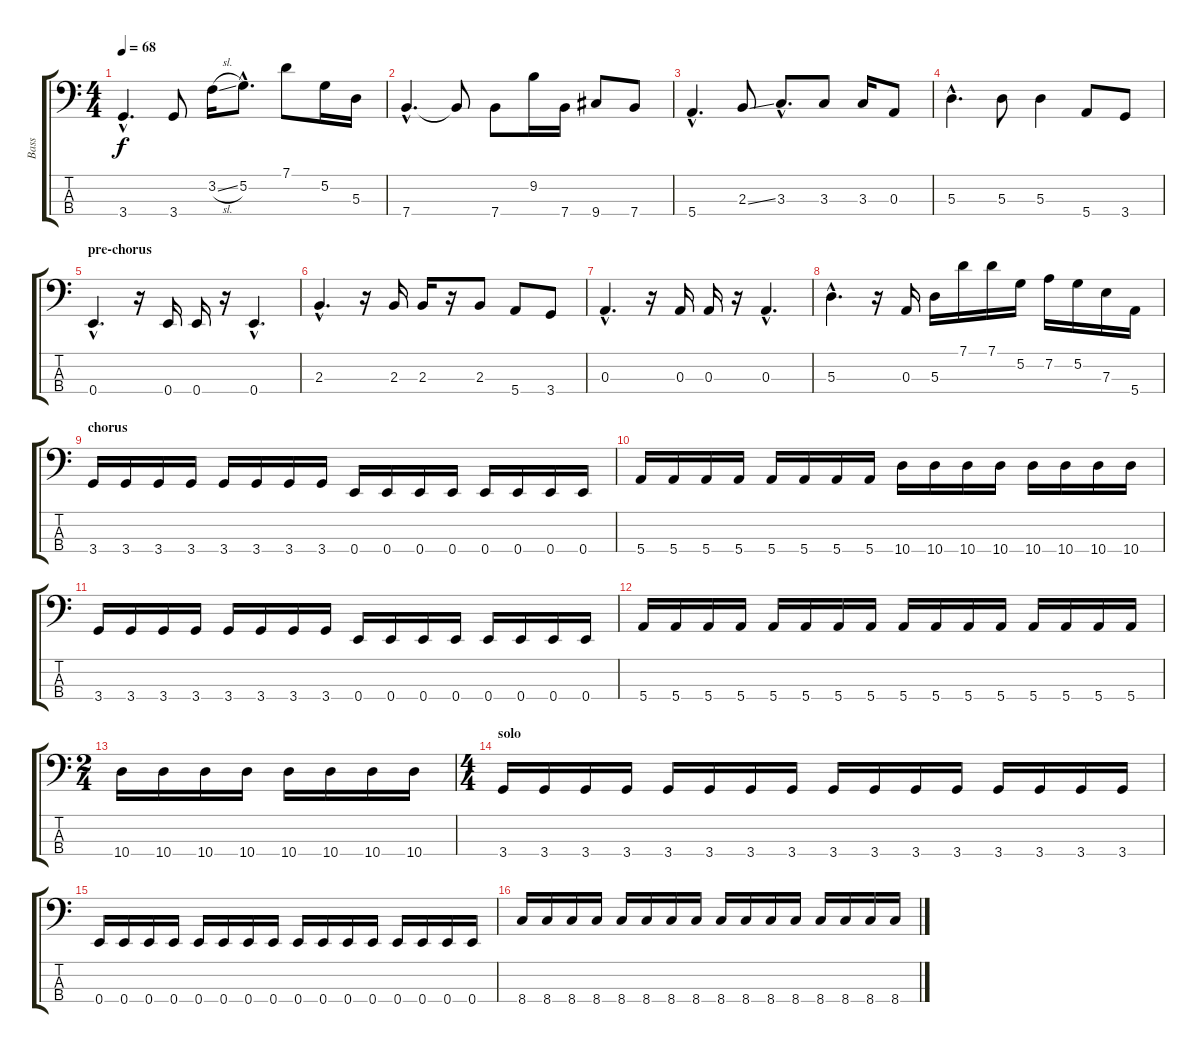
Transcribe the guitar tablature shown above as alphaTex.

\track ("Bass" "Bass") {instrument electricbassfinger}
\staff {score tabs}
\tuning (G2 D2 A1 E1) {hide}
\ts (4 4)
\tempo 68
\clef f4
\ks c
3.4{hac}.4{d dy f} 3.4.8 3.2{sl}.16 5.2{hac}.8{d} 7.1.8 5.2.16 5.3.16 |
7.4{hac}.4{d} 7.4{t}.8 7.4.8 9.2.16 7.4.16 9.4.8 7.4.8 |
5.4{hac}.4{d} 2.3{ss}.8 3.3{hac}.8{d} 3.3.8 3.3.16 0.3.8 |
5.3{hac}.4{d} 5.3.8 5.3.4 5.4.8 3.4.8 |
\section ("" "pre-chorus")
0.4{hac}.4{d} r.16 0.4.16 0.4.16 r.16 0.4{hac}.4{d} |
2.3{hac}.4{d} r.16 2.3.16 2.3.16 r.16 2.3.8 5.4.8 3.4.8 |
0.3{hac}.4{d} r.16 0.3.16 0.3.16 r.16 0.3{hac}.4{d} |
5.3{hac}.4{d} r.16 0.3.16 5.3.16 7.1.16 7.1.16 5.2.16 7.2.16 5.2.16 7.3.16 5.4.16 |
\section ("" "chorus")
3.4.16 3.4.16 3.4.16 3.4.16 3.4.16 3.4.16 3.4.16 3.4.16 0.4.16 0.4.16 0.4.16 0.4.16 0.4.16 0.4.16 0.4.16 0.4.16 |
5.4.16 5.4.16 5.4.16 5.4.16 5.4.16 5.4.16 5.4.16 5.4.16 10.4.16 10.4.16 10.4.16 10.4.16 10.4.16 10.4.16 10.4.16 10.4.16 |
3.4.16 3.4.16 3.4.16 3.4.16 3.4.16 3.4.16 3.4.16 3.4.16 0.4.16 0.4.16 0.4.16 0.4.16 0.4.16 0.4.16 0.4.16 0.4.16 |
5.4.16 5.4.16 5.4.16 5.4.16 5.4.16 5.4.16 5.4.16 5.4.16 5.4.16 5.4.16 5.4.16 5.4.16 5.4.16 5.4.16 5.4.16 5.4.16 |
\ts (2 4)
10.4.16 10.4.16 10.4.16 10.4.16 10.4.16 10.4.16 10.4.16 10.4.16 |
\ts (4 4)
\section ("" "solo")
3.4.16 3.4.16 3.4.16 3.4.16 3.4.16 3.4.16 3.4.16 3.4.16 3.4.16 3.4.16 3.4.16 3.4.16 3.4.16 3.4.16 3.4.16 3.4.16 |
0.4.16 0.4.16 0.4.16 0.4.16 0.4.16 0.4.16 0.4.16 0.4.16 0.4.16 0.4.16 0.4.16 0.4.16 0.4.16 0.4.16 0.4.16 0.4.16 |
8.4.16 8.4.16 8.4.16 8.4.16 8.4.16 8.4.16 8.4.16 8.4.16 8.4.16 8.4.16 8.4.16 8.4.16 8.4.16 8.4.16 8.4.16 8.4.16
